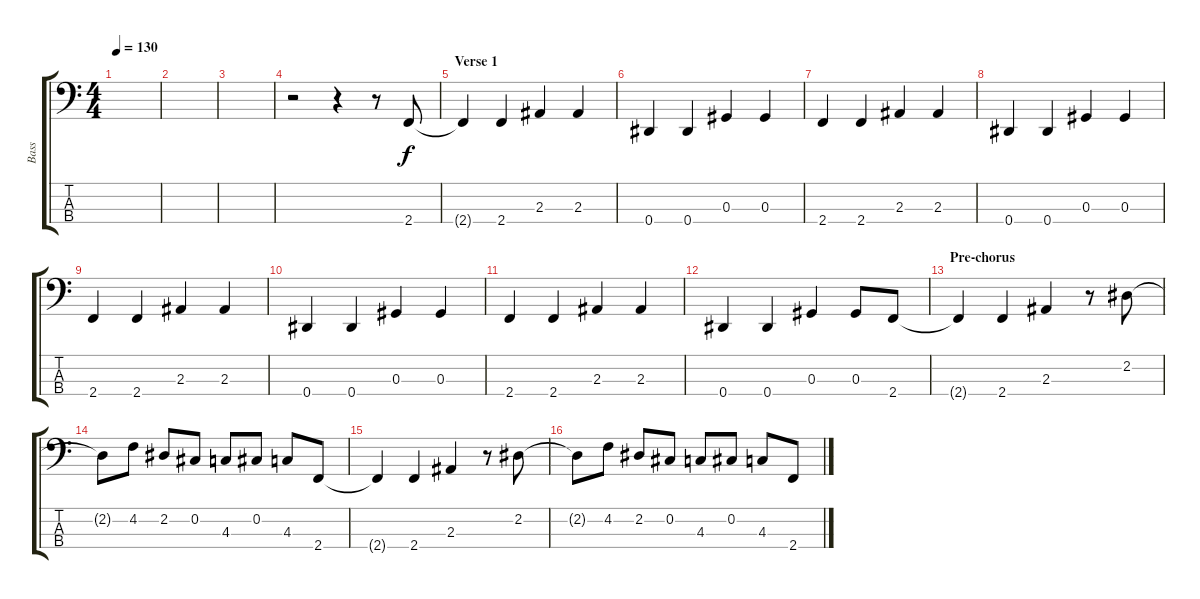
\track ("Bass" "Bass") {instrument electricbasspick}
\staff {score tabs}
\tuning (Gb2 Db2 Ab1 Eb1) {hide}
\ts (4 4)
\tempo 130
\clef f4
\ks c
|
|
|
r.2 r.4 r.8 2.4.8 |
\section ("" "Verse 1")
2.4{t}.4 2.4.4 2.3.4 2.3.4 |
0.4.4 0.4.4 0.3.4 0.3.4 |
2.4.4 2.4.4 2.3.4 2.3.4 |
0.4.4 0.4.4 0.3.4 0.3.4 |
2.4.4 2.4.4 2.3.4 2.3.4 |
0.4.4 0.4.4 0.3.4 0.3.4 |
2.4.4 2.4.4 2.3.4 2.3.4 |
0.4.4 0.4.4 0.3.4 0.3.8 2.4.8 |
\section ("" "Pre-chorus")
2.4{t}.4 2.4.4 2.3.4 r.8 2.2.8 |
2.2{t}.8 4.2.8 2.2.8 0.2.8 4.3.8 0.2.8 4.3.8 2.4.8 |
2.4{t}.4 2.4.4 2.3.4 r.8 2.2.8 |
2.2{t}.8 4.2.8 2.2.8 0.2.8 4.3.8 0.2.8 4.3.8 2.4.8
